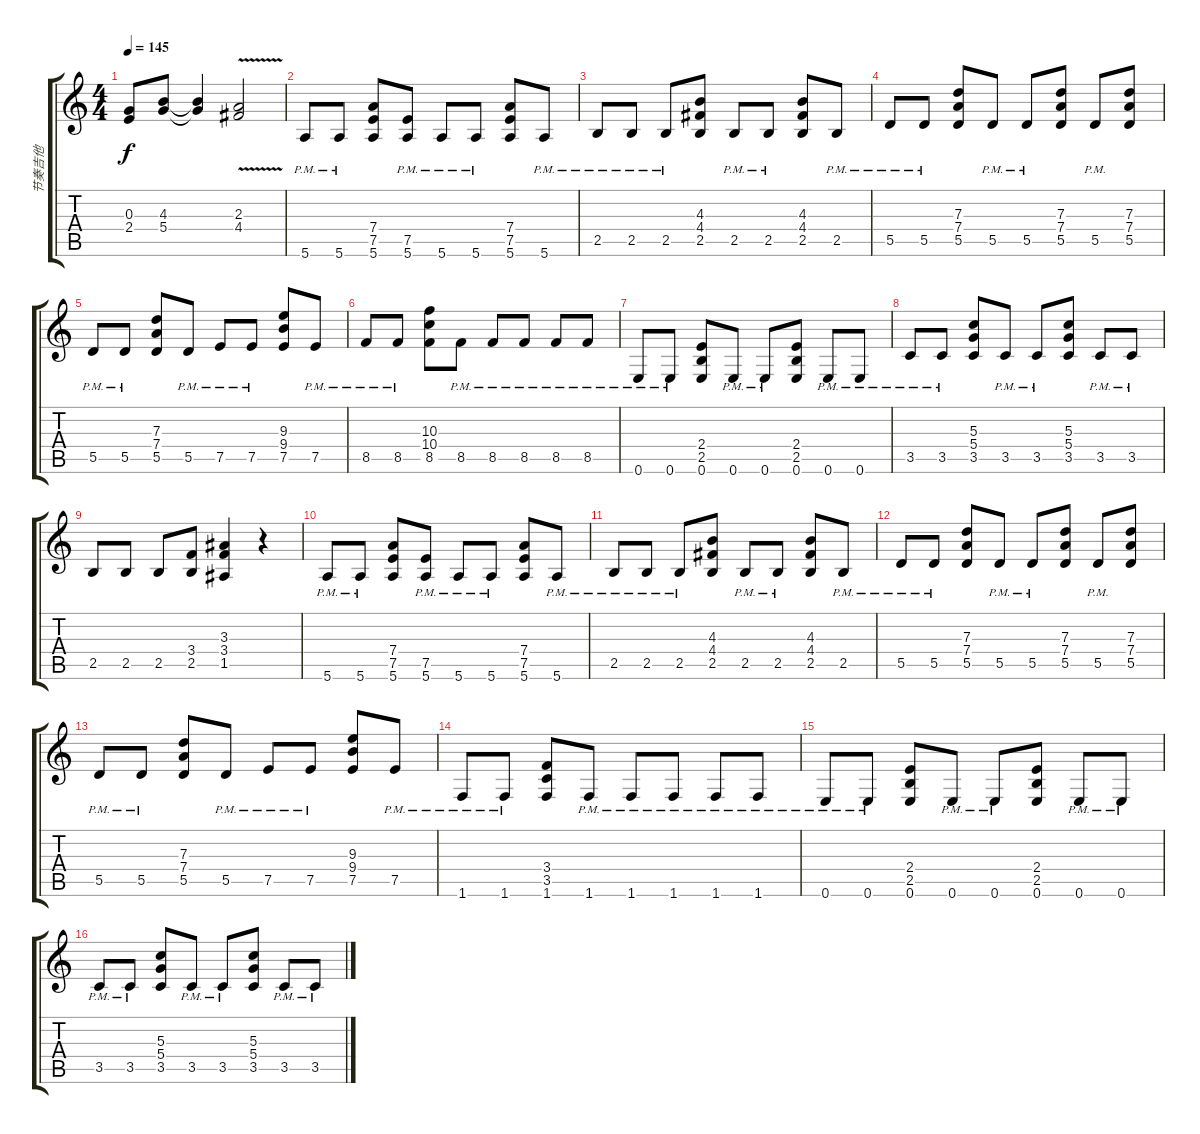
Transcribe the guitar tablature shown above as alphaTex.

\track ("节奏吉他" "节奏吉他") {instrument distortionguitar}
\staff {score tabs}
\tuning (E4 B3 G3 D3 A2 E2) {hide}
\ts (4 4)
\tempo 145
\clef g2
\ks c
(0.3{t} 2.4{t}).8{dy f} (4.3 5.4).8 (4.3{t} 5.4{t}).4 (2.3{v} 4.4).2 |
5.6{pm}.8{instrument distortionguitar} 5.6{pm}.8 (7.4 7.5 5.6).8 (7.5{pm} 5.6{pm}).8 5.6{pm}.8 5.6{pm}.8 (7.4 7.5 5.6).8 5.6{pm}.8 |
2.5{pm}.8 2.5{pm}.8 2.5{pm}.8 (4.3 4.4 2.5).8 2.5{pm}.8 2.5{pm}.8 (4.3 4.4 2.5).8 2.5{pm}.8 |
5.5{pm}.8 5.5{pm}.8 (7.3 7.4 5.5).8 5.5{pm}.8 5.5{pm}.8 (7.3 7.4 5.5).8 5.5{pm}.8 (7.3 7.4 5.5).8 |
5.5{pm}.8 5.5{pm}.8 (7.3 7.4 5.5).8 5.5{pm}.8 7.5{pm}.8 7.5{pm}.8 (9.3 9.4 7.5).8 7.5{pm}.8 |
8.5{pm}.8 8.5{pm}.8 (10.3 10.4 8.5).8 8.5{pm}.8 8.5{pm}.8 8.5{pm}.8 8.5{pm}.8 8.5{pm}.8 |
0.6{pm}.8 0.6{pm}.8 (2.4 2.5 0.6).8 0.6{pm}.8 0.6{pm}.8 (2.4 2.5 0.6).8 0.6{pm}.8 0.6{pm}.8 |
3.5{pm}.8 3.5{pm}.8 (5.3 5.4 3.5).8 3.5{pm}.8 3.5{pm}.8 (5.3 5.4 3.5).8 3.5{pm}.8 3.5{pm}.8 |
2.5.8 2.5.8 2.5.8 (3.4 2.5).8 (3.3 3.4 1.5).4 r.4 |
5.6{pm}.8 5.6{pm}.8 (7.4 7.5 5.6).8 (7.5{pm} 5.6{pm}).8 5.6{pm}.8 5.6{pm}.8 (7.4 7.5 5.6).8 5.6{pm}.8 |
2.5{pm}.8 2.5{pm}.8 2.5{pm}.8 (4.3 4.4 2.5).8 2.5{pm}.8 2.5{pm}.8 (4.3 4.4 2.5).8 2.5{pm}.8 |
5.5{pm}.8 5.5{pm}.8 (7.3 7.4 5.5).8 5.5{pm}.8 5.5{pm}.8 (7.3 7.4 5.5).8 5.5{pm}.8 (7.3 7.4 5.5).8 |
5.5{pm}.8 5.5{pm}.8 (7.3 7.4 5.5).8 5.5{pm}.8 7.5{pm}.8 7.5{pm}.8 (9.3 9.4 7.5).8 7.5{pm}.8 |
1.6{pm}.8 1.6{pm}.8 (3.4 3.5 1.6).8 1.6{pm}.8 1.6{pm}.8 1.6{pm}.8 1.6{pm}.8 1.6{pm}.8 |
0.6{pm}.8 0.6{pm}.8 (2.4 2.5 0.6).8 0.6{pm}.8 0.6{pm}.8 (2.4 2.5 0.6).8 0.6{pm}.8 0.6{pm}.8 |
3.5{pm}.8 3.5{pm}.8 (5.3 5.4 3.5).8 3.5{pm}.8 3.5{pm}.8 (5.3 5.4 3.5).8 3.5{pm}.8 3.5{pm}.8
